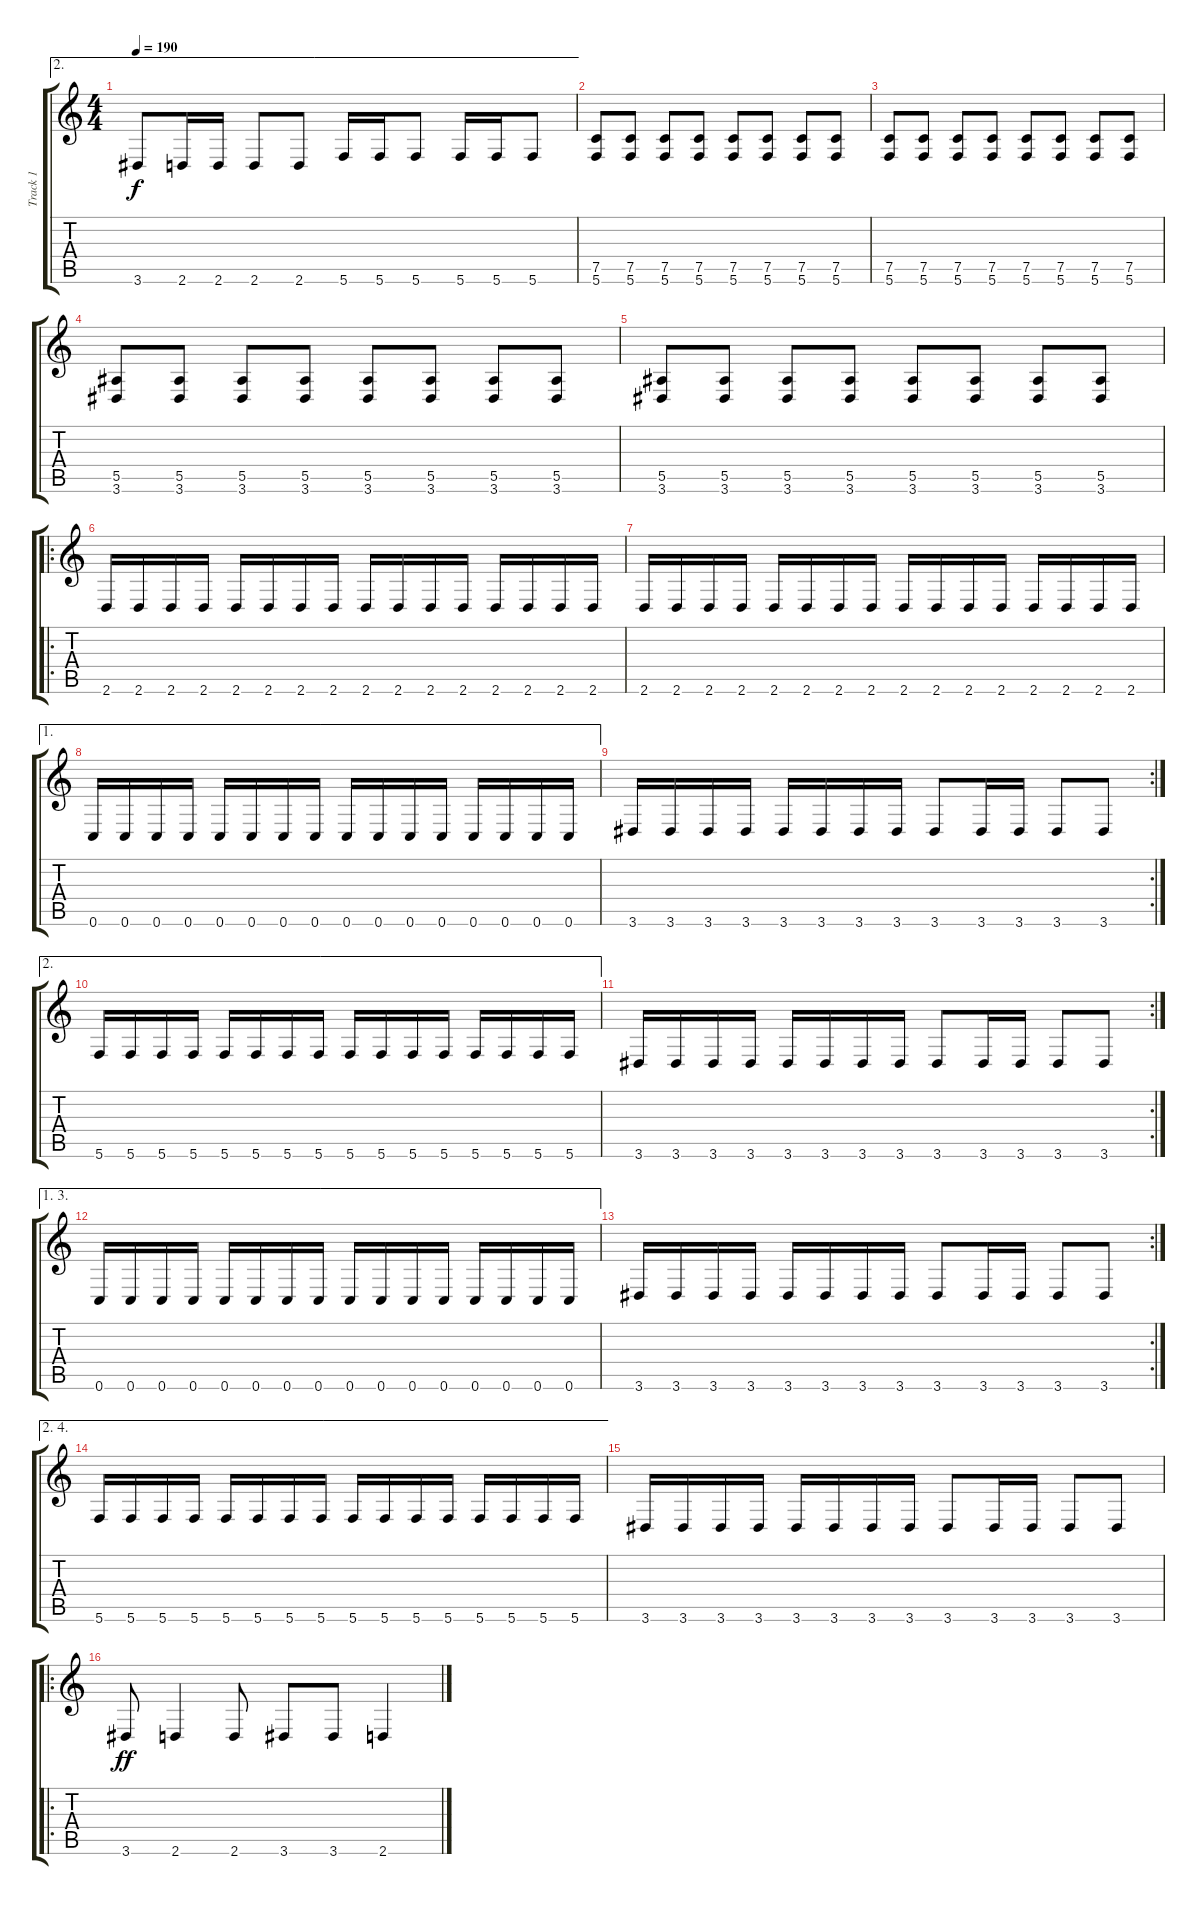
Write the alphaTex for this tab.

\track ("Track 1" "Track 1") {instrument overdrivenguitar}
\staff {score tabs}
\tuning (C4 G3 Eb3 Bb2 F2 C2) {hide}
\ae 2
\ts (4 4)
\tempo 190
\clef g2
\ks c
3.6.8{dy f} 2.6.16 2.6.16 2.6.8 2.6.8 5.6.16 5.6.16 5.6.8 5.6.16 5.6.16 5.6.8 |
(7.5 5.6).8 (7.5 5.6).8 (7.5 5.6).8 (7.5 5.6).8 (7.5 5.6).8 (7.5 5.6).8 (7.5 5.6).8 (7.5 5.6).8 |
(7.5 5.6).8 (7.5 5.6).8 (7.5 5.6).8 (7.5 5.6).8 (7.5 5.6).8 (7.5 5.6).8 (7.5 5.6).8 (7.5 5.6).8 |
(5.5 3.6).8 (5.5 3.6).8 (5.5 3.6).8 (5.5 3.6).8 (5.5 3.6).8 (5.5 3.6).8 (5.5 3.6).8 (5.5 3.6).8 |
(5.5 3.6).8 (5.5 3.6).8 (5.5 3.6).8 (5.5 3.6).8 (5.5 3.6).8 (5.5 3.6).8 (5.5 3.6).8 (5.5 3.6).8 |
\ro
2.6.16 2.6.16 2.6.16 2.6.16 2.6.16 2.6.16 2.6.16 2.6.16 2.6.16 2.6.16 2.6.16 2.6.16 2.6.16 2.6.16 2.6.16 2.6.16 |
2.6.16 2.6.16 2.6.16 2.6.16 2.6.16 2.6.16 2.6.16 2.6.16 2.6.16 2.6.16 2.6.16 2.6.16 2.6.16 2.6.16 2.6.16 2.6.16 |
\ae 1
0.6.16 0.6.16 0.6.16 0.6.16 0.6.16 0.6.16 0.6.16 0.6.16 0.6.16 0.6.16 0.6.16 0.6.16 0.6.16 0.6.16 0.6.16 0.6.16 |
\rc 2
3.6.16 3.6.16 3.6.16 3.6.16 3.6.16 3.6.16 3.6.16 3.6.16 3.6.8 3.6.16 3.6.16 3.6.8 3.6.8 |
\ae 2
5.6.16 5.6.16 5.6.16 5.6.16 5.6.16 5.6.16 5.6.16 5.6.16 5.6.16 5.6.16 5.6.16 5.6.16 5.6.16 5.6.16 5.6.16 5.6.16 |
\rc 2
3.6.16 3.6.16 3.6.16 3.6.16 3.6.16 3.6.16 3.6.16 3.6.16 3.6.8 3.6.16 3.6.16 3.6.8 3.6.8 |
\ae (1 3)
0.6.16 0.6.16 0.6.16 0.6.16 0.6.16 0.6.16 0.6.16 0.6.16 0.6.16 0.6.16 0.6.16 0.6.16 0.6.16 0.6.16 0.6.16 0.6.16 |
\rc 2
3.6.16 3.6.16 3.6.16 3.6.16 3.6.16 3.6.16 3.6.16 3.6.16 3.6.8 3.6.16 3.6.16 3.6.8 3.6.8 |
\ae (2 4)
5.6.16 5.6.16 5.6.16 5.6.16 5.6.16 5.6.16 5.6.16 5.6.16 5.6.16 5.6.16 5.6.16 5.6.16 5.6.16 5.6.16 5.6.16 5.6.16 |
3.6.16 3.6.16 3.6.16 3.6.16 3.6.16 3.6.16 3.6.16 3.6.16 3.6.8 3.6.16 3.6.16 3.6.8 3.6.8 |
\ro
3.6.8{dy ff balance 8 instrument distortionguitar} 2.6.4 2.6.8 3.6.8 3.6.8 2.6.4
